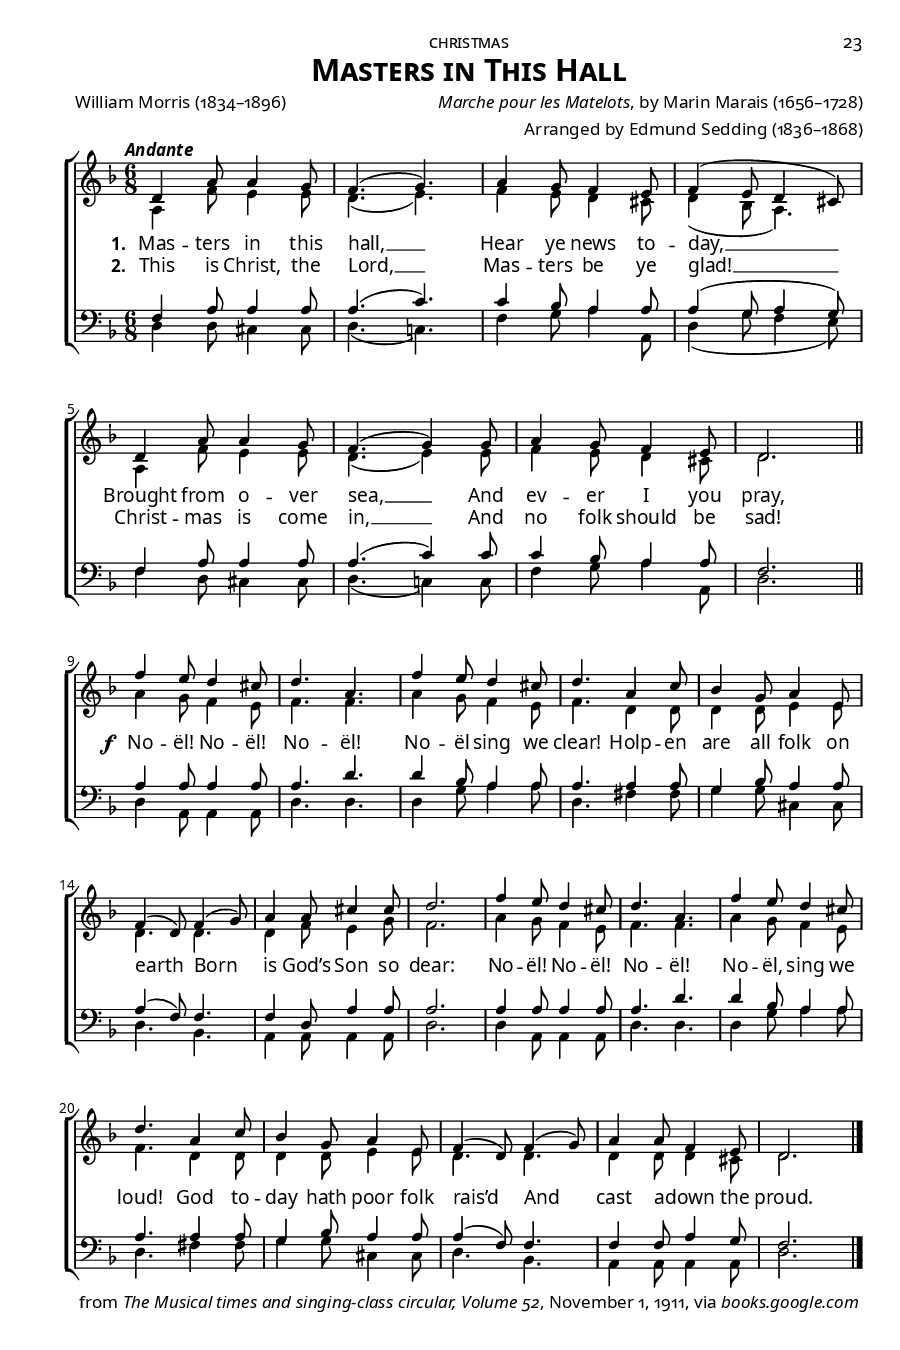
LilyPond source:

\version "2.14.2"
\include "../util.ly"
\header {
  title = \markup{\override #'(font-name . "Garamond Premier Pro Semibold"){ \abs-fontsize #15 \smallCapsOldStyle"Masters in This Hall"}}
  poet = \markup\oldStyleNum"William Morris (1834–1896)"
  composer = \markup\concat{\italic"Marche pour les Matelots" \oldStyleNum", by Marin Marais (1656–1728)"}
  arranger = \markup\oldStyleNum"Arranged by Edmund Sedding (1836–1868)"
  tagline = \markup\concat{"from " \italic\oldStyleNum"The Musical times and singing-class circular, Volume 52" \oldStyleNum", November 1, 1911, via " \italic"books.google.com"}
}
\paper {
  paper-height = 9\in
  paper-width = 6\in
  indent = 0\in
  %system-system-spacing = #'((basic-distance . 10) (padding . 0))
  system-system-spacing =
    #'((basic-distance . 0)
       (minimum-distance . 0)
       (padding . -5)
       (stretchability . 100))
  ragged-last-bottom = ##f
  ragged-bottom = ##f
  two-sided = ##t
  inner-margin = 0.5\in
  outer-margin = 0.25\in
  top-margin = 0.25\in
  bottom-margin = 0.25\in
  first-page-number = #023
  print-first-page-number = ##t
  headerLine = \markup{\override #'(font-name . "Garamond Premier Pro") \smallCapsOldStyle"christmas"}
  oddHeaderMarkup = \markup\fill-line{
     \override #'(font-name . "Garamond Premier Pro")\abs-fontsize #8.5
     \combine 
        \fill-line{"" \on-the-fly #print-page-number-check-first
        \oldStylePageNum""
        }
        \fill-line{\headerLine}
  }
  evenHeaderMarkup = \markup {
     \override #'(font-name . "Garamond Premier Pro")\abs-fontsize #8.5
     \combine
        \on-the-fly #print-page-number-check-first
        \oldStylePageNum""
        \fill-line{\headerLine}
  }
}
#(set-global-staff-size 15) \paper{ #(define fonts (make-pango-font-tree "GoudyOlSt BT" "Garamond Premier Pro" "Garamond Premier Pro" (/ 15 20))) }
global = {
  \key f \major
  \time 6/8
  \autoBeamOff
  \override DynamicLineSpanner #'staff-padding = #0.0
  \override DynamicLineSpanner #'Y-extent = #'(-0.2 . 0.2)
}

sopMusic = \relative c' {
  \tempo \markup\italic"Andante"
  d4 a'8 a4 g8 |
  f4.( g) |
  a4 g8 f4 e8 |
  f4( e8 d4 cis8) |
  
  d4 a'8 a4 g8 |
  f4.( g4) g8 |
  a4 g8 f4 e8 |
  d2. \bar"||" \break
  
  \repeat unfold 2 {
    f'4 e8 d4 cis8 |
    d4. a |
    f'4 e8 d4 cis8 |
    d4.a4 c8 |
    
    bes4 g8 a4 e8 |
    f4( d8) f4( g8) |
  }
  \alternative {
    {
      a4 a8 cis4 cis8 |
      d2. |
    }
    {
      a4 a8 f4 e8 |
      d2. \bar"|."
    }
  }
}
sopWords = \lyricmode {
  
}

altoMusic = \relative c' {
  a4 f'8 e4 e8 |
  d4.( e) |
  f4 e8 d4 cis8 |
  d4( bes8 a4.) |
  
  a4 f'8 e4 e8 |
  d4.( e4) e8 |
  f4 e8 d4 cis8 |
  d2.
  
  \repeat unfold 2 {
    a'4 g8 f4 e8 |
    f4. f |
    a4 g8 f4 e8 |
    f4. d4 d8 |
    
    d4 d8 e4 e8 |
    d4. d |
  }
  \alternative {
    {
      d4 f8 e4 g8 |
      f2. |
    }
    {
      d4 d8 d4 cis8 |
      d2. \bar"|."
    }
  }
}
altoWords = {
  \dropLyricsV
  \lyricmode {
    \set stanza = #"1. "
    Mas -- ters in this hall, __
    Hear ye news to -- day, __
    Brought from o -- ver sea, __
    And ev -- er I you pray,
  }
  \set stanza = \markup\dynamic"f "
  \lyricmode{
    \dropLyricsVII
    No -- ël! No -- ël! No -- ël! 
    No -- ël sing we clear! Holp -- en are all folk on earth
    Born is God’s Son so dear:
    
    No -- ël! No -- ël! No -- ël! 
    No -- ël, sing we loud!
    God to -- day hath poor folk rais’d
    And cast a -- down the proud.
  }
}
altoWordsII = \lyricmode {
  \dropLyricsV
%\markup\italic
  \set stanza = #"2. "
  This is Christ, the Lord, __
  Mas -- ters be ye glad! __ 
  Christ -- mas is come in, __
  And no folk should be sad!
}
altoWordsIII = \lyricmode {
  \set stanza = #"3. "
  \set ignoreMelismata = ##t
}
altoWordsIV = \lyricmode {
  \set stanza = #"4. "
  \set ignoreMelismata = ##t
}
altoWordsV = \lyricmode {
  \set stanza = #"5. "
  \set ignoreMelismata = ##t
}
altoWordsVI = \lyricmode {
  \set stanza = #"6. "
  \set ignoreMelismata = ##t
}
tenorMusic = \relative c {
  f4 a8 a4 a8 |
  a4.( c) |
  c4 bes8 a4 a8 |
  a4( g8 a4 g8) |
  
  f4 a8 a4 a8 |
  a4.( c4) c8 |
  c4 bes8 a4 a8 |
  f2.
  
  \repeat unfold 2 {
    a4 a8 a4 a8 |
    a4. d |
    d4 bes8 a4 a8 |
    a4. a4 a8 |
    
    g4 bes8 a4 a8 |
    a4( f8) f4. |
  }
  \alternative {
    {
      f4 d8 a'4 a8 |
      a2. |
    }
    {
      f4 f8 a4 g8 |
      f2. \bar "|."
    }
  }
}
tenorWords = \lyricmode {

}

bassMusic = \relative c{
  d4 d8 cis4 cis8 |
  d4.( c!) |
  f4 g8 a4 a,8 |
  d4( g8 f4 e8) |
  
  f4 d8 cis4 cis8 |
  d4.( c!4) c8 |
  f4 g8 a4 a,8 |
  d2. |
  
  \repeat unfold 2 {
    d4 a8 a4 a8 |
    d4. d |
    d4 g8 a4 a8 |
    d,4. fis4 fis8 |
    
    g4 g8 cis,4 cis8 |
    d4. bes |
  }
  \alternative {
    {
      a4 a8 a4 a8 |
      d2.
    }
    {
      a4 a8 a4 a8 |
      d2. \bar"|."
    }
  }
}

\score {
  <<
   \new ChoirStaff <<
%    \new Lyrics = sopranos \with { \override VerticalAxisGroup #'nonstaff-relatedstaff-spacing = #'((basic-distance . 1)) }
    \new Staff = women <<
      \new Voice = "sopranos" { \voiceOne << \global \sopMusic >> }
      \new Voice = "altos" { \voiceTwo << \global \altoMusic >> }
    >>
    \new Lyrics \with { alignAboveContext = #"women" \override VerticalAxisGroup #'nonstaff-relatedstaff-spacing = #'((basic-distance . 1))} \lyricsto "sopranos" \sopWords
     \new Lyrics = "altosVI"  \with { alignBelowContext = #"women" \override VerticalAxisGroup #'nonstaff-relatedstaff-spacing = #'((basic-distance . 1))} \lyricsto "altos" \altoWordsVI
    \new Lyrics = "altosV"  \with { alignBelowContext = #"women" \override VerticalAxisGroup #'nonstaff-relatedstaff-spacing = #'((basic-distance . 1))} \lyricsto "altos" \altoWordsV
    \new Lyrics = "altosIV"  \with { alignBelowContext = #"women" \override VerticalAxisGroup #'nonstaff-relatedstaff-spacing = #'((basic-distance . 1))} \lyricsto "altos" \altoWordsIV
    \new Lyrics = "altosIII"  \with { alignBelowContext = #"women" \override VerticalAxisGroup #'nonstaff-relatedstaff-spacing = #'((basic-distance . 1))} \lyricsto "altos" \altoWordsIII
    \new Lyrics = "altosII"  \with { alignBelowContext = #"women" \override VerticalAxisGroup #'nonstaff-relatedstaff-spacing = #'((basic-distance . 1))} \lyricsto "sopranos" \altoWordsII
    \new Lyrics = "altos"  \with { alignBelowContext = #"women" \override VerticalAxisGroup #'nonstaff-relatedstaff-spacing = #'((basic-distance . 1))} \lyricsto "sopranos" \altoWords
   \new Staff = men <<
      \clef bass
      \new Voice = "tenors" { \voiceOne << \global \tenorMusic >> }
      \new Voice = "basses" { \voiceTwo << \global \bassMusic >> }
    >>
    \new Lyrics \with { alignAboveContext = #"men" \override VerticalAxisGroup #'nonstaff-relatedstaff-spacing = #'((basic-distance . 1)) } \lyricsto "tenors" \tenorWords
  >>
  >>
  \layout {
    \context {
      \Score
      %\override SpacingSpanner #'base-shortest-duration = #(ly:make-moment 1 8)
      %\override SpacingSpanner #'common-shortest-duration = #(ly:make-moment 1 4)
    }
    \context {
      % Remove all empty staves
      % \Staff \RemoveEmptyStaves \override VerticalAxisGroup #'remove-first = ##t
    }
  }
}
